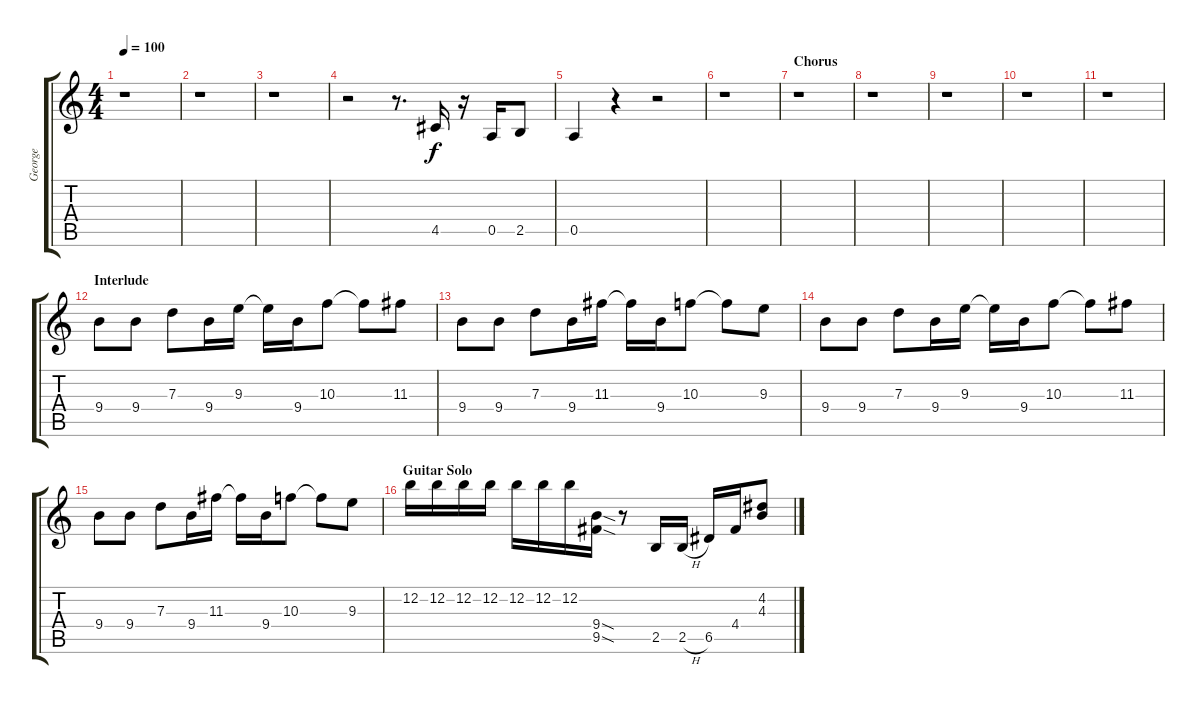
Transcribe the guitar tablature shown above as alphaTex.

\track ("George" "George") {instrument distortionguitar}
\staff {score tabs}
\tuning (E4 B3 G3 D3 A2 E2) {hide}
\ts (4 4)
\tempo 100
\clef g2
\ks c
r.1{dy f} |
r.1 |
r.1 |
r.2 r.8{d} 4.5.16 r.16 0.5.16 2.5.8 |
0.5.4 r.4 r.2 |
r.1 |
\section ("" "Chorus")
r.1 |
r.1 |
r.1 |
r.1 |
r.1 |
\section ("" "Interlude")
9.4.8 9.4.8 7.3.8 9.4.16 9.3.16 9.3{t}.16 9.4.16 10.3.8 10.3{t}.8 11.3.8 |
9.4.8 9.4.8 7.3.8 9.4.16 11.3.16 11.3{t}.16 9.4.16 10.3.8 10.3{t}.8 9.3.8 |
9.4.8 9.4.8 7.3.8 9.4.16 9.3.16 9.3{t}.16 9.4.16 10.3.8 10.3{t}.8 11.3.8 |
9.4.8 9.4.8 7.3.8 9.4.16 11.3.16 11.3{t}.16 9.4.16 10.3.8 10.3{t}.8 9.3.8 |
\section ("" "Guitar Solo")
12.2.16 12.2.16 12.2.16 12.2.16 12.2.16 12.2.16 12.2.16 (9.4{sod} 9.5{sod}).16 r.8 2.5.16 2.5{h}.16 6.5.16 4.4.16 (4.2 4.3).8
